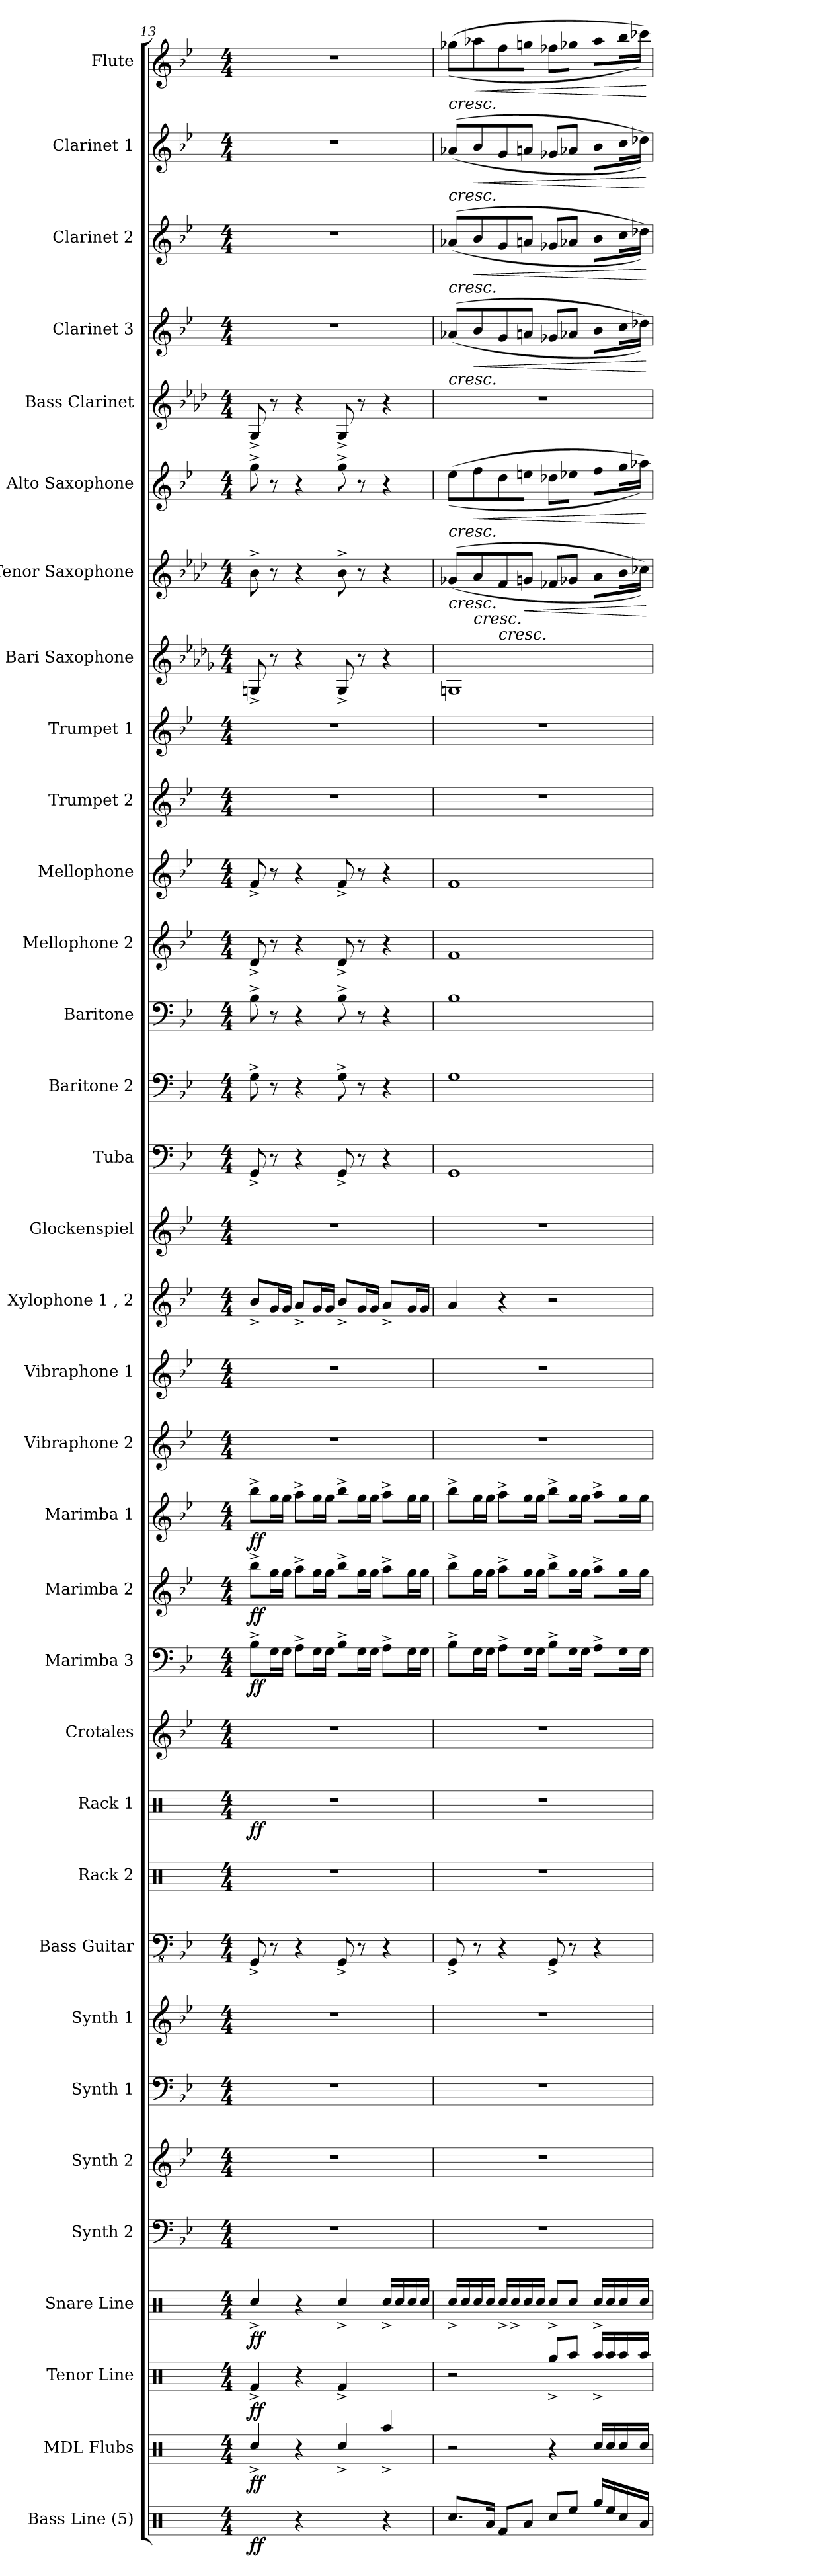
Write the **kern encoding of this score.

**kern	**dynam	**kern	**dynam	**kern	**dynam	**kern	**dynam	**kern	**kern	**kern	**kern	**kern	**kern	**kern	**dynam	**kern	**kern	**dynam	**kern	**dynam	**kern	**dynam	**kern	**kern	**kern	**kern	**kern	**kern	**kern	**kern	**kern	**kern	**kern	**kern	**kern	**dynam	**kern	**dynam	**kern	**kern	**dynam	**kern	**dynam	**kern	**dynam	**kern	**dynam
*part34	*part34	*part33	*part33	*part32	*part32	*part31	*part31	*part30	*part29	*part28	*part27	*part26	*part25	*part24	*part24	*part23	*part22	*part22	*part21	*part21	*part20	*part20	*part19	*part18	*part17	*part16	*part15	*part14	*part13	*part12	*part11	*part10	*part9	*part8	*part7	*part7	*part6	*part6	*part5	*part4	*part4	*part3	*part3	*part2	*part2	*part1	*part1
*staff34	*staff34	*staff33	*staff33	*staff32	*staff32	*staff31	*staff31	*staff30	*staff29	*staff28	*staff27	*staff26	*staff25	*staff24	*staff24	*staff23	*staff22	*staff22	*staff21	*staff21	*staff20	*staff20	*staff19	*staff18	*staff17	*staff16	*staff15	*staff14	*staff13	*staff12	*staff11	*staff10	*staff9	*staff8	*staff7	*staff7	*staff6	*staff6	*staff5	*staff4	*staff4	*staff3	*staff3	*staff2	*staff2	*staff1	*staff1
*I"Bass Line (5)	*	*I"MDL Flubs	*	*I"Tenor Line	*	*I"Snare Line	*	*I"Synth 2	*I"Synth 2	*I"Synth 1	*I"Synth 1	*I"Bass Guitar	*I"Rack 2	*I"Rack 1	*	*I"Crotales	*I"Marimba 3	*	*I"Marimba 2	*	*I"Marimba 1	*	*I"Vibraphone 2	*I"Vibraphone 1	*I"Xylophone 1 , 2	*I"Glockenspiel	*I"Tuba	*I"Baritone 2	*I"Baritone	*I"Mellophone 2	*I"Mellophone	*I"Trumpet 2	*I"Trumpet 1	*I"Bari Saxophone	*I"Tenor Saxophone	*	*I"Alto Saxophone	*	*I"Bass Clarinet	*I"Clarinet 3	*	*I"Clarinet 2	*	*I"Clarinet 1	*	*I"Flute	*
*I'B. L.	*	*I'FB.	*	*I'TN. L.	*	*I'SN. L.	*	*	*	*I'Synth.	*I'Synth.	*I'B. Guit.	*	*	*	*I'Cro.	*I'Mrm.	*	*I'Mrm. 2	*	*I'Mrm. 1	*	*I'Vibe 2	*I'Vibe 1	*I'Xyl.	*I'Glk.	*I'Tba.	*	*I'Bar.	*I'Mph.	*I'Mph.	*I'Tpt. 2,3	*I'Tpt. 1	*I'Bar. Sax.	*I'T. Sax.	*	*I'A. Sax.	*	*I'B. Cl.	*	*	*I'Cl. 2,3	*	*I'Cl. 1	*	*I'Fl.	*
*clefX	*	*clefX	*	*clefX	*	*clefX	*	*clefF4	*clefG2	*clefF4	*clefG2	*clefFv4	*clefX	*clefX	*	*clefG2	*clefF4	*	*clefG2	*	*clefG2	*	*clefG2	*clefG2	*clefG2	*clefG2	*clefF4	*clefF4	*clefF4	*clefG2	*clefG2	*clefG2	*clefG2	*clefG2	*clefG2	*	*clefG2	*	*clefG2	*clefG2	*	*clefG2	*	*clefG2	*	*clefG2	*
*	*	*	*	*	*	*	*	*	*	*	*	*	*	*	*	*ITrd-14c-24	*	*	*	*	*	*	*	*	*ITrd-7c-12	*ITrd-14c-24	*	*	*	*ITrd4c7	*ITrd4c7	*ITrd1c2	*ITrd1c2	*ITrd12c21	*ITrd8c14	*	*ITrd5c9	*	*ITrd8c14	*ITrd1c2	*	*ITrd1c2	*	*ITrd1c2	*	*	*
*k[]	*	*k[]	*	*k[]	*	*k[]	*	*k[b-e-]	*k[b-e-]	*k[b-e-]	*k[b-e-]	*k[b-e-]	*k[]	*k[]	*	*k[b-e-]	*k[b-e-]	*	*k[b-e-]	*	*k[b-e-]	*	*k[b-e-]	*k[b-e-]	*k[b-e-]	*k[b-e-]	*k[b-e-]	*k[b-e-]	*k[b-e-]	*k[b-e-a-]	*k[b-e-a-]	*k[b-e-a-d-]	*k[b-e-a-d-]	*k[b-e-a-d-g-]	*k[b-e-a-d-]	*	*k[b-e-a-d-g-]	*	*k[b-e-a-d-]	*k[b-e-a-d-]	*	*k[b-e-a-d-]	*	*k[b-e-a-d-]	*	*k[b-e-]	*
*M4/4	*	*M4/4	*	*M4/4	*	*M4/4	*	*M4/4	*M4/4	*M4/4	*M4/4	*M4/4	*M4/4	*M4/4	*	*M4/4	*M4/4	*	*M4/4	*	*M4/4	*	*M4/4	*M4/4	*M4/4	*M4/4	*M4/4	*M4/4	*M4/4	*M4/4	*M4/4	*M4/4	*M4/4	*M4/4	*M4/4	*	*M4/4	*	*M4/4	*M4/4	*	*M4/4	*	*M4/4	*	*M4/4	*
=13	=13	=13	=13	=13	=13	=13	=13	=13	=13	=13	=13	=13	=13	=13	=13	=13	=13	=13	=13	=13	=13	=13	=13	=13	=13	=13	=13	=13	=13	=13	=13	=13	=13	=13	=13	=13	=13	=13	=13	=13	=13	=13	=13	=13	=13	=13	=13
!	!LO:DY:b	!	!	!	!	!	!	!	!	!	!	!	!	!	!	!	!	!	!	!	!	!	!	!	!	!	!	!	!	!	!	!	!	!	!	!	!	!	!	!	!	!	!	!	!	!	!
!	!LO:DY:n=1:b	!	!LO:DY:b	!	!	!	!	!	!	!	!	!	!	!	!	!	!	!	!	!	!	!	!	!	!	!	!	!	!	!	!	!	!	!	!	!	!	!	!	!	!	!	!	!	!	!	!
!	!	!	!LO:DY:n=1:b	!	!LO:DY:b	!	!	!	!	!	!	!	!	!	!	!	!	!	!	!	!	!	!	!	!	!	!	!	!	!	!	!	!	!	!	!	!	!	!	!	!	!	!	!	!	!	!
!	!	!	!	!	!LO:DY:n=1:b	!	!LO:DY:b	!	!	!	!	!	!	!	!	!	!	!	!	!	!	!	!	!	!	!	!	!	!	!	!	!	!	!	!	!	!	!	!	!	!	!	!	!	!	!	!
!	!	!	!	!	!	!	!LO:DY:n=1:b	!	!	!	!	!	!	!	!LO:DY:b	!	!	!	!	!	!	!	!	!	!	!	!	!	!	!	!	!	!	!	!	!	!	!	!	!	!	!	!	!	!	!	!
!	!	!	!	!	!	!	!	!	!	!	!	!	!	!	!LO:DY:n=1:b	!	!	!LO:DY:b	!	!	!	!	!	!	!	!	!	!	!	!	!	!	!	!	!	!	!	!	!	!	!	!	!	!	!	!	!
!	!	!	!	!	!	!	!	!	!	!	!	!	!	!	!	!	!	!LO:DY:n=1:b	!	!LO:DY:b	!	!	!	!	!	!	!	!	!	!	!	!	!	!	!	!	!	!	!	!	!	!	!	!	!	!	!
!	!	!	!	!	!	!	!	!	!	!	!	!	!	!	!	!	!	!	!	!LO:DY:n=1:b	!	!LO:DY:b	!	!	!	!	!	!	!	!	!	!	!	!	!	!	!	!	!	!	!	!	!	!	!	!	!
!	!	!	!	!	!	!	!	!	!	!	!	!	!	!	!	!	!	!	!	!	!	!LO:DY:n=1:b	!	!	!	!	!	!	!	!	!	!	!	!	!	!	!	!	!	!	!	!	!	!	!	!	!
4R^/	f f	4Rcc^/	f f	4Rf^/	f f	4Rcc^/	f f	1r	1r	1r	1r	8GGG^/	1r	1r	f f	1r	8B-^\L	f f	8bb-^\L	f f	8bb-^\L	f f	1r	1r	8bb-^/L	1r	8GG^/	8G^\	8B-^\	8G^/	8B-^/	1r	1r	8GGn^/	8B-^\	.	8b-^\	.	8GG^/	1r	.	1r	.	1r	.	1r	.
.	.	.	.	.	.	.	.	.	.	.	.	8r	.	.	.	.	16G\L	.	16gg\L	.	16gg\L	.	.	.	16gg/L	.	8r	8r	8r	8r	8r	.	.	8r	8r	.	8r	.	8r	.	.	.	.	.	.	.	.
.	.	.	.	.	.	.	.	.	.	.	.	.	.	.	.	.	16G\JJ	.	16gg\JJ	.	16gg\JJ	.	.	.	16gg/JJ	.	.	.	.	.	.	.	.	.	.	.	.	.	.	.	.	.	.	.	.	.	.
4r	.	4r	.	4r	.	4r	.	.	.	.	.	4r	.	.	.	.	8A^\L	.	8aa^\L	.	8aa^\L	.	.	.	8aa^/L	.	4r	4r	4r	4r	4r	.	.	4r	4r	.	4r	.	4r	.	.	.	.	.	.	.	.
.	.	.	.	.	.	.	.	.	.	.	.	.	.	.	.	.	16G\L	.	16gg\L	.	16gg\L	.	.	.	16gg/L	.	.	.	.	.	.	.	.	.	.	.	.	.	.	.	.	.	.	.	.	.	.
.	.	.	.	.	.	.	.	.	.	.	.	.	.	.	.	.	16G\JJ	.	16gg\JJ	.	16gg\JJ	.	.	.	16gg/JJ	.	.	.	.	.	.	.	.	.	.	.	.	.	.	.	.	.	.	.	.	.	.
4R^/	.	4Rcc^/	.	4Rf^/	.	4Rcc^/	.	.	.	.	.	8GGG^/	.	.	.	.	8B-^\L	.	8bb-^\L	.	8bb-^\L	.	.	.	8bb-^/L	.	8GG^/	8G^\	8B-^\	8G^/	8B-^/	.	.	8GG^/	8B-^\	.	8b-^\	.	8GG^/	.	.	.	.	.	.	.	.
.	.	.	.	.	.	.	.	.	.	.	.	8r	.	.	.	.	16G\L	.	16gg\L	.	16gg\L	.	.	.	16gg/L	.	8r	8r	8r	8r	8r	.	.	8r	8r	.	8r	.	8r	.	.	.	.	.	.	.	.
.	.	.	.	.	.	.	.	.	.	.	.	.	.	.	.	.	16G\JJ	.	16gg\JJ	.	16gg\JJ	.	.	.	16gg/JJ	.	.	.	.	.	.	.	.	.	.	.	.	.	.	.	.	.	.	.	.	.	.
4r	.	4Raa^/	.	4ryy	.	16Rcc^/LL	.	.	.	.	.	4r	.	.	.	.	8A^\L	.	8aa^\L	.	8aa^\L	.	.	.	8aa^/L	.	4r	4r	4r	4r	4r	.	.	4r	4r	.	4r	.	4r	.	.	.	.	.	.	.	.
.	.	.	.	.	.	16Rcc/	.	.	.	.	.	.	.	.	.	.	.	.	.	.	.	.	.	.	.	.	.	.	.	.	.	.	.	.	.	.	.	.	.	.	.	.	.	.	.	.	.
.	.	.	.	.	.	16Rcc/	.	.	.	.	.	.	.	.	.	.	16G\L	.	16gg\L	.	16gg\L	.	.	.	16gg/L	.	.	.	.	.	.	.	.	.	.	.	.	.	.	.	.	.	.	.	.	.	.
.	.	.	.	.	.	16Rcc/JJ	.	.	.	.	.	.	.	.	.	.	16G\JJ	.	16gg\JJ	.	16gg\JJ	.	.	.	16gg/JJ	.	.	.	.	.	.	.	.	.	.	.	.	.	.	.	.	.	.	.	.	.	.
=14	=14	=14	=14	=14	=14	=14	=14	=14	=14	=14	=14	=14	=14	=14	=14	=14	=14	=14	=14	=14	=14	=14	=14	=14	=14	=14	=14	=14	=14	=14	=14	=14	=14	=14	=14	=14	=14	=14	=14	=14	=14	=14	=14	=14	=14	=14	=14
!	!	!	!	!	!	!	!	!	!	!	!	!	!	!	!	!	!	!	!	!	!	!	!	!	!	!	!	!	!	!	!	!	!	!	!	!LO:HP:b	!	!LO:HP:b	!	!	!LO:HP:b	!	!LO:HP:b	!	!LO:HP:b	!	!LO:HP:b
!	!	!	!	!	!	!	!	!	!	!	!	!	!	!	!	!	!	!	!	!	!	!	!	!	!	!	!	!	!	!	!	!	!	!	!	!LO:DY:n=1:b	!	!	!	!	!	!	!	!	!	!	!
!	!	!	!	!	!	!	!	!	!	!	!	!	!	!	!	!	!	!	!	!	!	!	!	!	!	!	!	!	!	!	!	!	!	!	!	!LO:DY:n=2:b	!	!LO:DY:n=1:b	!	!	!	!	!	!	!	!	!
!	!	!	!	!	!	!	!	!	!	!	!	!	!	!	!	!	!	!	!	!	!	!	!	!	!	!	!	!	!	!	!	!	!	!	!	!	!	!LO:DY:n=2:b	!	!	!LO:DY:n=1:b	!	!	!	!	!	!
!	!	!	!	!	!	!	!	!	!	!	!	!	!	!	!	!	!	!	!	!	!	!	!	!	!	!	!	!	!	!	!	!	!	!	!	!	!	!	!	!	!LO:DY:n=2:b	!	!LO:DY:n=1:b	!	!	!	!
!	!	!	!	!	!	!	!	!	!	!	!	!	!	!	!	!	!	!	!	!	!	!	!	!	!	!	!	!	!	!	!	!	!	!	!	!	!	!	!	!	!	!	!LO:DY:n=2:b	!	!LO:DY:n=1:b	!	!
!	!	!	!	!	!	!	!	!	!	!	!	!	!	!	!	!	!	!	!	!	!	!	!	!	!	!	!	!	!	!	!	!	!	!	!	!	!	!	!	!	!	!	!	!	!LO:DY:n=2:b	!	!LO:DY:n=1:b
!	!	!	!	!	!	!	!	!	!	!	!	!	!	!	!	!	!	!	!	!	!	!	!	!	!	!	!	!	!	!	!	!	!	!	!	!	!	!	!	!	!	!	!	!	!	!	!LO:DY:n=2:b
8.Rcc/L	.	2r	.	2r	.	16Rcc^/LL	.	1r	1r	1r	1r	8GGG^/	1r	1r	.	1r	8B-^\L	.	8bb-^\L	.	8bb-^\L	.	1r	1r	4aa/	1r	1GG	1G	1B-	1B-	1B-	1r	1r	1GGn	((8G-X/L	< mp mp	((8g-\L	< mp mp	1r	((8g-X/L	< mp mp	((8g-X/L	< mp mp	((8g-X/L	< mp mp	((8gg-X\L	< mp mp
.	.	.	.	.	.	16Rcc/	.	.	.	.	.	.	.	.	.	.	.	.	.	.	.	.	.	.	.	.	.	.	.	.	.	.	.	.	.	.	.	.	.	.	.	.	.	.	.	.	.
!	!	!	!	!	!	!	!	!	!	!	!	!	!	!	!	!	!	!	!	!	!	!	!	!	!	!	!	!	!	!	!	!	!	!	!	!LO:HP:b	!	!LO:HP:b	!	!	!LO:HP:b	!	!LO:HP:b	!	!LO:HP:b	!	!LO:HP:b
.	.	.	.	.	.	16Rcc/	.	.	.	.	.	8r	.	.	.	.	16G\L	.	16gg\L	.	16gg\L	.	.	.	.	.	.	.	.	.	.	.	.	.	8A-/	<	8a-\	<	.	8a-/	<	8a-/	<	8a-/	<	8aa-X\	<
16Ra/Jk	.	.	.	.	.	16Rcc/JJ	.	.	.	.	.	.	.	.	.	.	16G\JJ	.	16gg\JJ	.	16gg\JJ	.	.	.	.	.	.	.	.	.	.	.	.	.	.	.	.	.	.	.	.	.	.	.	.	.	.
!	!	!	!	!	!	!	!	!	!	!	!	!	!	!	!	!	!	!	!	!	!	!	!	!	!	!	!	!	!	!	!	!	!	!	!	!LO:HP:b	!	!	!	!	!	!	!	!	!	!	!
8Rf/L	.	.	.	.	.	16Rcc^/LL	.	.	.	.	.	4r	.	.	.	.	8A^\L	.	8aa^\L	.	8aa^\L	.	.	.	4r	.	.	.	.	.	.	.	.	.	8F/	<	8f\	.	.	8f/	.	8f/	.	8f/	.	8ff\	.
.	.	.	.	.	.	16Rcc^/	.	.	.	.	.	.	.	.	.	.	.	.	.	.	.	.	.	.	.	.	.	.	.	.	.	.	.	.	.	.	.	.	.	.	.	.	.	.	.	.	.
!	!	!	!	!	!	!	!	!	!	!	!	!	!	!	!	!	!	!	!	!	!	!	!	!	!	!	!	!	!	!	!	!	!	!	!	!LO:HP:b	!	!	!	!	!	!	!	!	!	!	!
8Ra/J	.	.	.	.	.	16Rcc/	.	.	.	.	.	.	.	.	.	.	16G\L	.	16gg\L	.	16gg\L	.	.	.	.	.	.	.	.	.	.	.	.	.	8Gn/J	<	8gn\J	.	.	8gn/J	.	8gn/J	.	8gn/J	.	8ggn\J	.
.	.	.	.	.	.	16Rcc/JJ	.	.	.	.	.	.	.	.	.	.	16G\JJ	.	16gg\JJ	.	16gg\JJ	.	.	.	.	.	.	.	.	.	.	.	.	.	.	.	.	.	.	.	.	.	.	.	.	.	.
8Rcc/L	.	4r	.	8Rgg^/L	.	8Rcc^/L	.	.	.	.	.	8GGG^/	.	.	.	.	8B-^\L	.	8bb-^\L	.	8bb-^\L	.	.	.	2r	.	.	.	.	.	.	.	.	.	8F-X/L	.	8f-X\L	.	.	8f-X/L	.	8f-X/L	.	8f-X/L	.	8ff-X\L	.
8Ree/J	.	.	.	8Raa/J	.	8Rcc/J	.	.	.	.	.	8r	.	.	.	.	16G\L	.	16gg\L	.	16gg\L	.	.	.	.	.	.	.	.	.	.	.	.	.	8G-X/J	.	8g-X\J	.	.	8g-X/J	.	8g-X/J	.	8g-X/J	.	8gg-X\J	.
.	.	.	.	.	.	.	.	.	.	.	.	.	.	.	.	.	16G\JJ	.	16gg\JJ	.	16gg\JJ	.	.	.	.	.	.	.	.	.	.	.	.	.	.	.	.	.	.	.	.	.	.	.	.	.	.
16Rgg/LL	.	16Rcc/LL	.	16Raa^/LL	.	16Rcc^/LL	.	.	.	.	.	4r	.	.	.	.	8A^\L	.	8aa^\L	.	8aa^\L	.	.	.	.	.	.	.	.	.	.	.	.	.	8A-\L	.	8a-\L	.	.	8a-\L	.	8a-\L	.	8a-\L	.	8aa-\L	.
16Ree/	.	16Rcc/	.	16Raa/	.	16Rcc/	.	.	.	.	.	.	.	.	.	.	.	.	.	.	.	.	.	.	.	.	.	.	.	.	.	.	.	.	.	.	.	.	.	.	.	.	.	.	.	.	.
16Rcc/	.	16Rcc/	.	16Raa/	.	16Rcc/	.	.	.	.	.	.	.	.	.	.	16G\L	.	16gg\L	.	16gg\L	.	.	.	.	.	.	.	.	.	.	.	.	.	16B-\L	.	16b-\L	.	.	16b-\L	.	16b-\L	.	16b-\L	.	16bb-\L	.
16Ra/JJ	.	16Rcc/JJ	.	16Raa/JJ	.	16Rcc/JJ	.	.	.	.	.	.	.	.	.	.	16G\JJ	.	16gg\JJ	.	16gg\JJ	.	.	.	.	.	.	.	.	.	.	.	.	.	16c-X\JJ))	.	16cc-X\JJ))	.	.	16cc-X\JJ))	.	16cc-X\JJ))	.	16cc-X\JJ))	.	16ccc-X\JJ))	.
.	.	.	.	.	.	.	.	.	.	.	.	.	.	.	.	.	.	.	.	.	.	.	.	.	.	.	.	.	.	.	.	.	.	.	.	[ [ [ [	.	[ [	.	.	[ [	.	[ [	.	[ [	.	[ [
=	=	=	=	=	=	=	=	=	=	=	=	=	=	=	=	=	=	=	=	=	=	=	=	=	=	=	=	=	=	=	=	=	=	=	=	=	=	=	=	=	=	=	=	=	=	=	=
*-	*-	*-	*-	*-	*-	*-	*-	*-	*-	*-	*-	*-	*-	*-	*-	*-	*-	*-	*-	*-	*-	*-	*-	*-	*-	*-	*-	*-	*-	*-	*-	*-	*-	*-	*-	*-	*-	*-	*-	*-	*-	*-	*-	*-	*-	*-	*-
